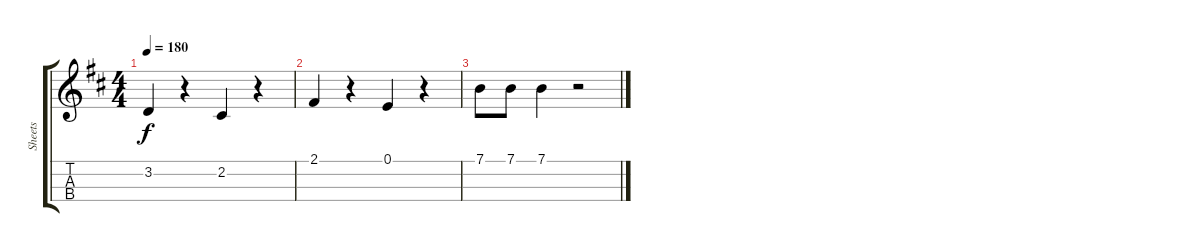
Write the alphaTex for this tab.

\track ("Sheets" "Sheets") {instrument trombone}
\staff {score tabs}
\tuning (E4 B3 G3 D3) {hide}
\ts (4 4)
\tempo 180
\clef g2
\ks d
3.2.4{dy f} r.4 2.2.4 r.4 |
2.1.4 r.4 0.1.4 r.4 |
7.1.8 7.1.8 7.1.4 r.2
